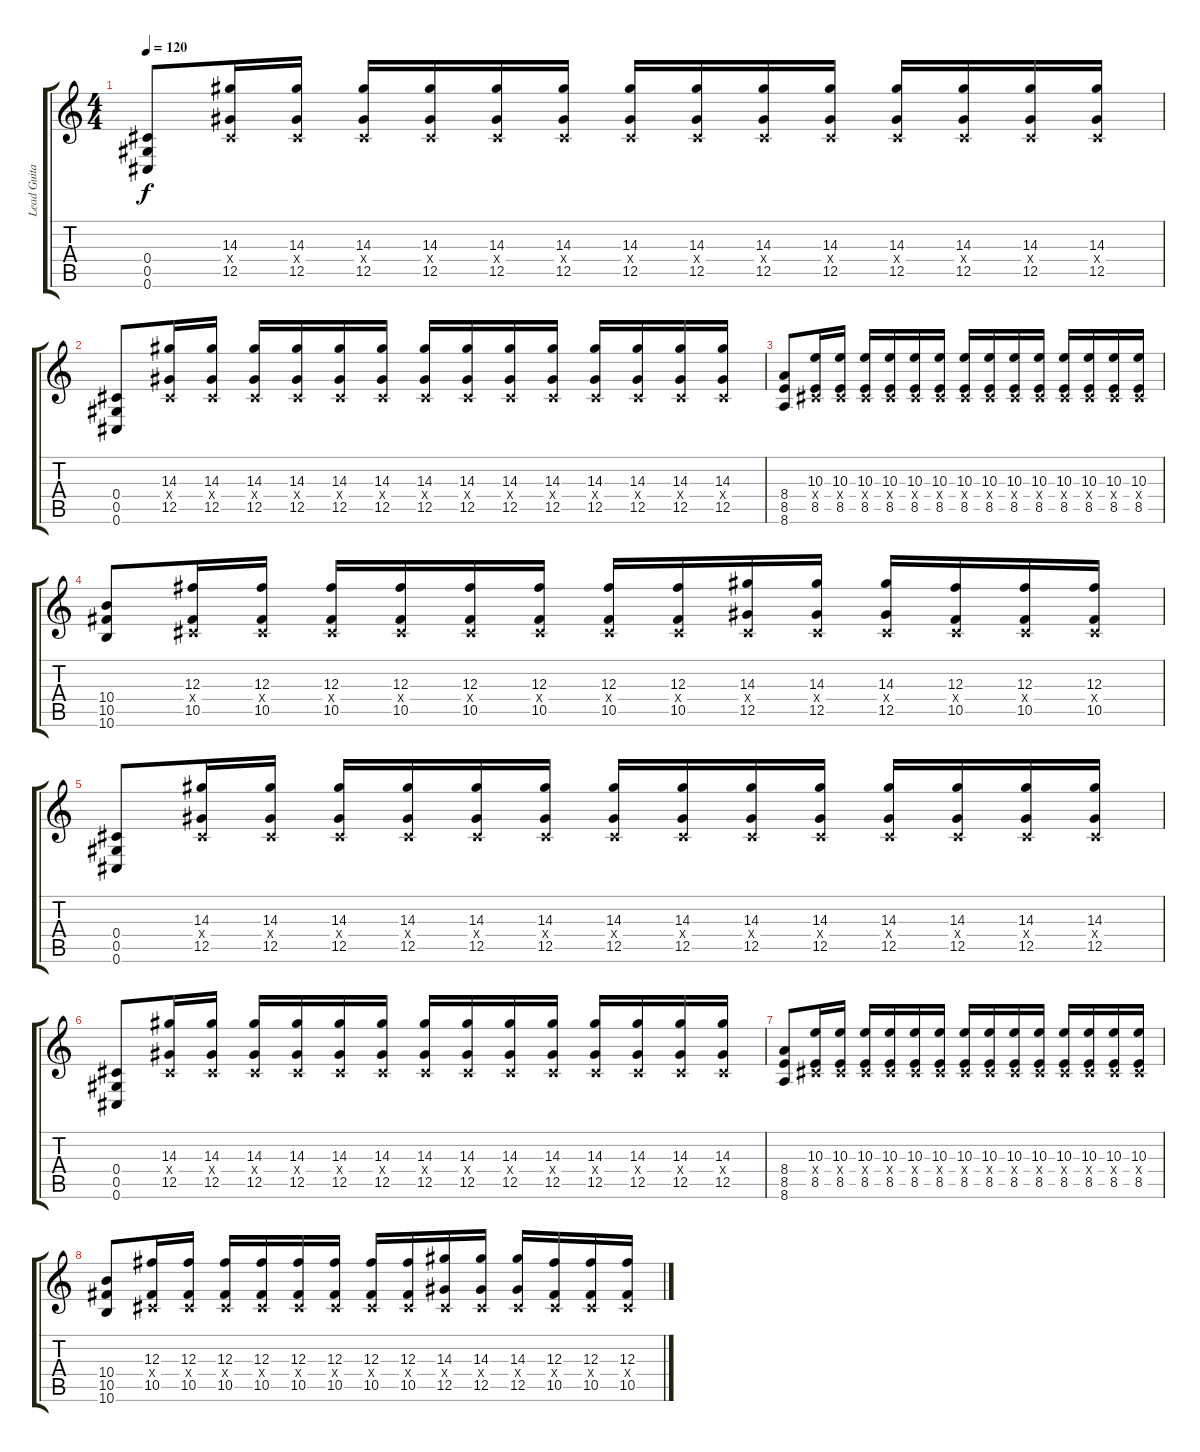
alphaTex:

\track ("Lead Guitar" "Lead Guita") {instrument distortionguitar}
\staff {score tabs}
\tuning (Eb4 Bb3 Gb3 Db3 Ab2 Db2) {hide}
\ts (4 4)
\tempo 120
\clef g2
\ks c
(0.4 0.5 0.6).8{dy f} (14.3 0.4{x} 12.5).16 (14.3 0.4{x} 12.5).16 (14.3 0.4{x} 12.5).16 (14.3 0.4{x} 12.5).16 (14.3 0.4{x} 12.5).16 (14.3 0.4{x} 12.5).16 (14.3 0.4{x} 12.5).16 (14.3 0.4{x} 12.5).16 (14.3 0.4{x} 12.5).16 (14.3 0.4{x} 12.5).16 (14.3 0.4{x} 12.5).16 (14.3 0.4{x} 12.5).16 (14.3 0.4{x} 12.5).16 (14.3 0.4{x} 12.5).16 |
(0.4 0.5 0.6).8 (14.3 0.4{x} 12.5).16 (14.3 0.4{x} 12.5).16 (14.3 0.4{x} 12.5).16 (14.3 0.4{x} 12.5).16 (14.3 0.4{x} 12.5).16 (14.3 0.4{x} 12.5).16 (14.3 0.4{x} 12.5).16 (14.3 0.4{x} 12.5).16 (14.3 0.4{x} 12.5).16 (14.3 0.4{x} 12.5).16 (14.3 0.4{x} 12.5).16 (14.3 0.4{x} 12.5).16 (14.3 0.4{x} 12.5).16 (14.3 0.4{x} 12.5).16 |
(8.4 8.5 8.6).8 (10.3 0.4{x} 8.5).16 (10.3 0.4{x} 8.5).16 (10.3 0.4{x} 8.5).16 (10.3 0.4{x} 8.5).16 (10.3 0.4{x} 8.5).16 (10.3 0.4{x} 8.5).16 (10.3 0.4{x} 8.5).16 (10.3 0.4{x} 8.5).16 (10.3 0.4{x} 8.5).16 (10.3 0.4{x} 8.5).16 (10.3 0.4{x} 8.5).16 (10.3 0.4{x} 8.5).16 (10.3 0.4{x} 8.5).16 (10.3 0.4{x} 8.5).16 |
(10.4 10.5 10.6).8 (12.3 0.4{x} 10.5).16 (12.3 0.4{x} 10.5).16 (12.3 0.4{x} 10.5).16 (12.3 0.4{x} 10.5).16 (12.3 0.4{x} 10.5).16 (12.3 0.4{x} 10.5).16 (12.3 0.4{x} 10.5).16 (12.3 0.4{x} 10.5).16 (14.3 0.4{x} 12.5).16 (14.3 0.4{x} 12.5).16 (14.3 0.4{x} 12.5).16 (12.3 0.4{x} 10.5).16 (12.3 0.4{x} 10.5).16 (12.3 0.4{x} 10.5).16 |
(0.4 0.5 0.6).8 (14.3 0.4{x} 12.5).16 (14.3 0.4{x} 12.5).16 (14.3 0.4{x} 12.5).16 (14.3 0.4{x} 12.5).16 (14.3 0.4{x} 12.5).16 (14.3 0.4{x} 12.5).16 (14.3 0.4{x} 12.5).16 (14.3 0.4{x} 12.5).16 (14.3 0.4{x} 12.5).16 (14.3 0.4{x} 12.5).16 (14.3 0.4{x} 12.5).16 (14.3 0.4{x} 12.5).16 (14.3 0.4{x} 12.5).16 (14.3 0.4{x} 12.5).16 |
(0.4 0.5 0.6).8 (14.3 0.4{x} 12.5).16 (14.3 0.4{x} 12.5).16 (14.3 0.4{x} 12.5).16 (14.3 0.4{x} 12.5).16 (14.3 0.4{x} 12.5).16 (14.3 0.4{x} 12.5).16 (14.3 0.4{x} 12.5).16 (14.3 0.4{x} 12.5).16 (14.3 0.4{x} 12.5).16 (14.3 0.4{x} 12.5).16 (14.3 0.4{x} 12.5).16 (14.3 0.4{x} 12.5).16 (14.3 0.4{x} 12.5).16 (14.3 0.4{x} 12.5).16 |
(8.4 8.5 8.6).8 (10.3 0.4{x} 8.5).16 (10.3 0.4{x} 8.5).16 (10.3 0.4{x} 8.5).16 (10.3 0.4{x} 8.5).16 (10.3 0.4{x} 8.5).16 (10.3 0.4{x} 8.5).16 (10.3 0.4{x} 8.5).16 (10.3 0.4{x} 8.5).16 (10.3 0.4{x} 8.5).16 (10.3 0.4{x} 8.5).16 (10.3 0.4{x} 8.5).16 (10.3 0.4{x} 8.5).16 (10.3 0.4{x} 8.5).16 (10.3 0.4{x} 8.5).16 |
(10.4 10.5 10.6).8 (12.3 0.4{x} 10.5).16 (12.3 0.4{x} 10.5).16 (12.3 0.4{x} 10.5).16 (12.3 0.4{x} 10.5).16 (12.3 0.4{x} 10.5).16 (12.3 0.4{x} 10.5).16 (12.3 0.4{x} 10.5).16 (12.3 0.4{x} 10.5).16 (14.3 0.4{x} 12.5).16 (14.3 0.4{x} 12.5).16 (14.3 0.4{x} 12.5).16 (12.3 0.4{x} 10.5).16 (12.3 0.4{x} 10.5).16 (12.3 0.4{x} 10.5).16
